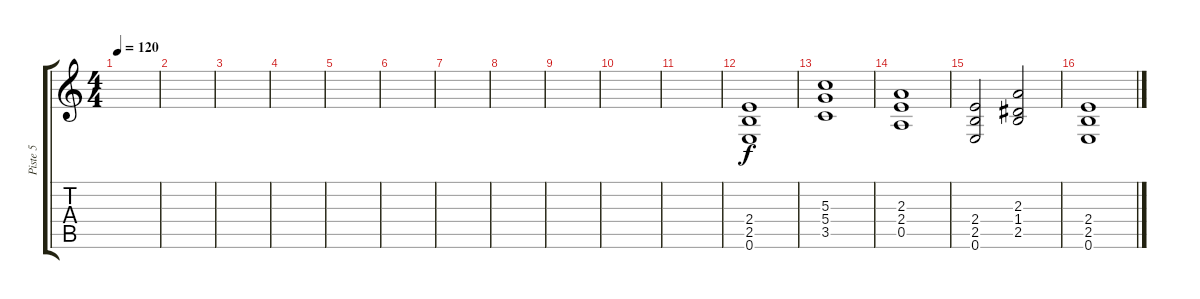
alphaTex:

\track ("Piste 5" "Piste 5") {instrument overdrivenguitar}
\staff {score tabs}
\tuning (E4 B3 G3 D3 A2 E2) {hide}
\ts (4 4)
\tempo 120
\clef g2
\ks c
|
|
|
|
|
|
|
|
|
|
|
(2.4 2.5 0.6).1 |
(5.3 5.4 3.5).1 |
(2.3 2.4 0.5).1 |
(2.4 2.5 0.6).2 (2.3 1.4 2.5).2 |
(2.4 2.5 0.6).1
